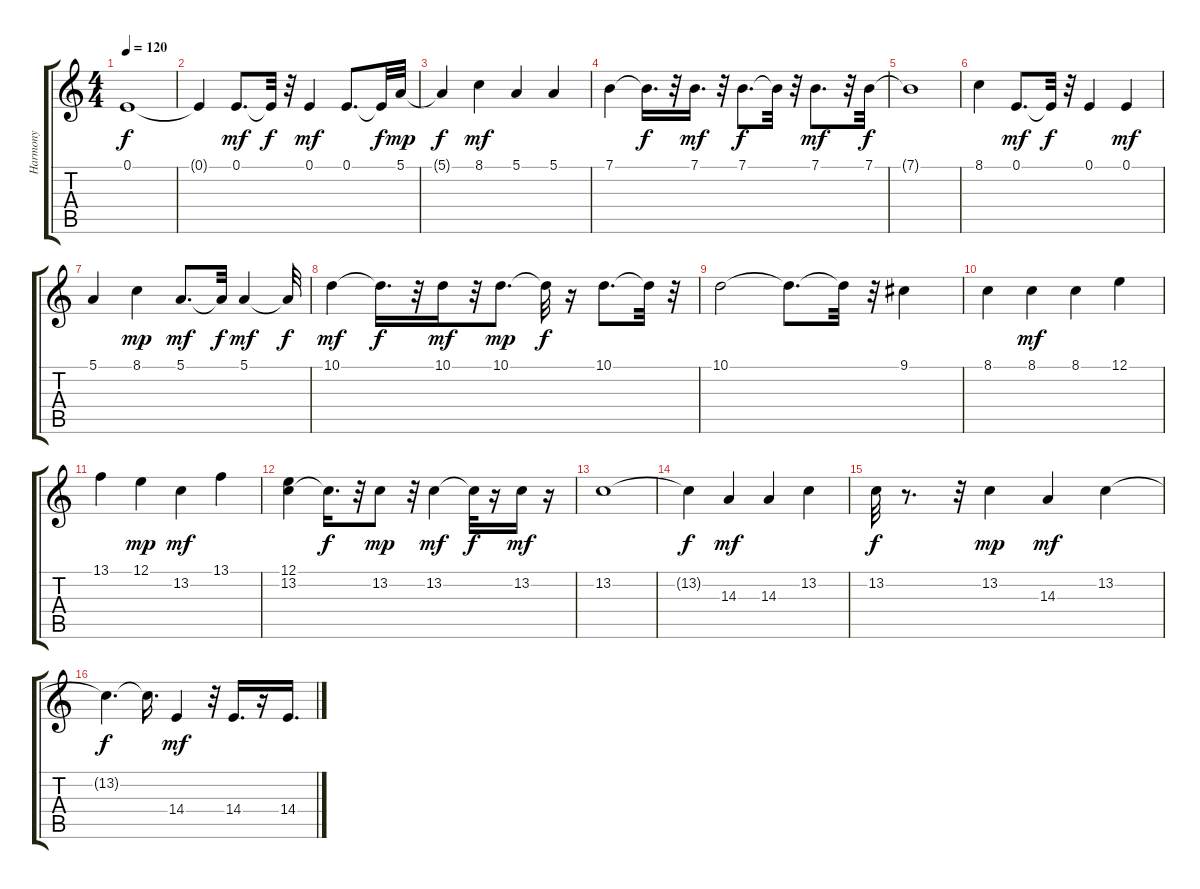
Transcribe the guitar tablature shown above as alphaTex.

\track ("Harmony" "Harmony") {instrument whistle}
\staff {score tabs}
\tuning (E4 B3 G3 D3 A2 E2) {hide}
\ts (4 4)
\tempo 120
\clef g2
\ks c
0.1{t}.1{dy f} |
0.1{t}.4 0.1.8{d dy mf} 0.1{t}.32{dy f} r.32 0.1.4{dy mf} 0.1.8{d} 0.1{t}.32{dy f} 5.1.32{dy mp} |
5.1{t}.4{dy f} 8.1.4{dy mf} 5.1.4 5.1.4 |
7.1.4 7.1{t}.16{d dy f} r.32 7.1.16{d dy mf} r.32 7.1.8{d dy f} 7.1{t}.32 r.32 7.1.8{d dy mf} r.32 7.1.32{dy f} |
7.1{t}.1 |
8.1.4 0.1.8{d dy mf} 0.1{t}.32{dy f} r.32 0.1.4 0.1.4{dy mf} |
5.1.4 8.1.4{dy mp} 5.1.8{d dy mf} 5.1{t}.32{dy f} 5.1.4{dy mf} 5.1{t}.32{dy f} |
10.1.4{dy mf} 10.1{t}.16{d dy f} r.32 10.1.16{dy mf} r.32 10.1.8{d dy mp} 10.1{t}.32{dy f} r.16 10.1.8{d} 10.1{t}.32 r.32 |
10.1.2 10.1{t}.8{d} 10.1{t}.32 r.32 9.1.4 |
8.1.4 8.1.4{dy mf} 8.1.4 12.1.4 |
13.1.4 12.1.4{dy mp} 13.2.4{dy mf} 13.1.4 |
(12.1 13.2).4 13.2{t}.16{d dy f} r.32 13.2.8{dy mp} r.32 13.2.4{dy mf} 13.2{t}.32{dy f} r.16 13.2.16{dy mf} r.16 |
13.2.1 |
13.2{t}.4{dy f} 14.3.4{dy mf} 14.3.4 13.2.4 |
13.2.32{dy f} r.8{d} r.32 13.2.4{dy mp} 14.3.4{dy mf} 13.2.4 |
13.2{t}.4{d dy f} 13.2{t}.16{d} 14.4.4{dy mf} r.32 14.4.16{d} r.16 14.4.16{d}
